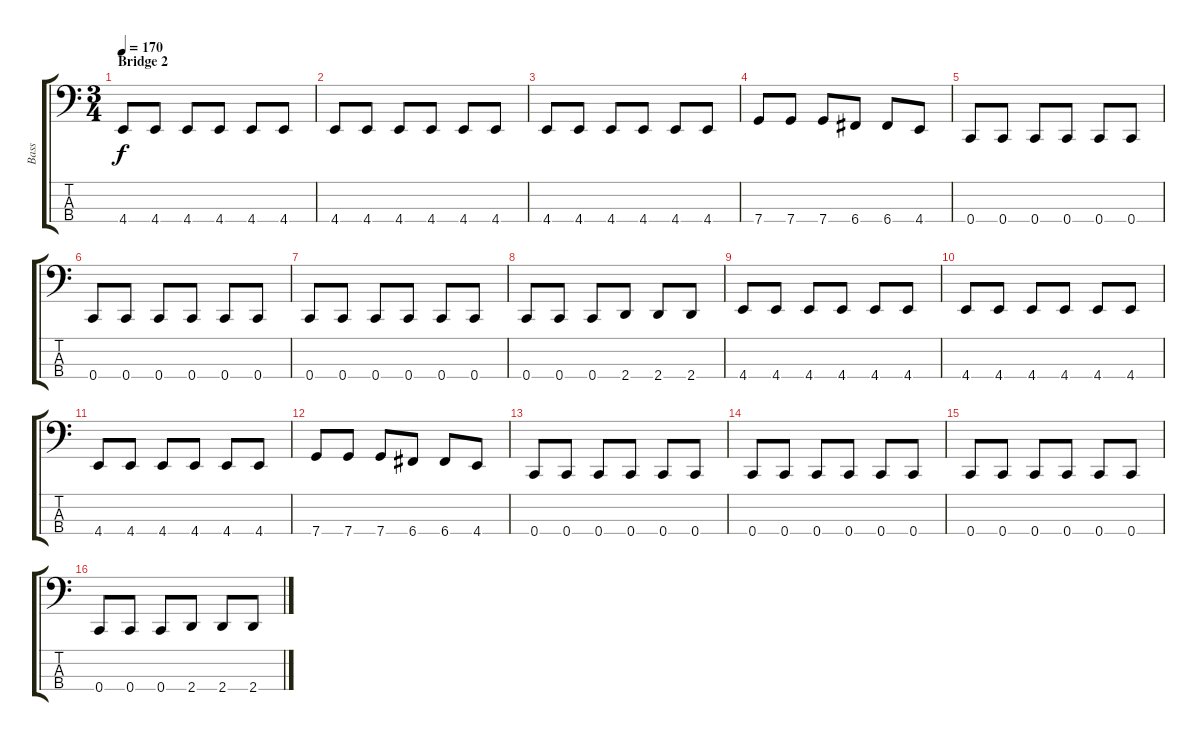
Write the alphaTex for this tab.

\track ("Bass" "Bass") {instrument electricbassfinger}
\staff {score tabs}
\tuning (F2 C2 G1 C1) {hide}
\ts (3 4)
\section ("" "Bridge 2")
\tempo 170
\clef f4
\ks c
4.4.8{dy f} 4.4.8 4.4.8 4.4.8 4.4.8 4.4.8 |
4.4.8 4.4.8 4.4.8 4.4.8 4.4.8 4.4.8 |
4.4.8 4.4.8 4.4.8 4.4.8 4.4.8 4.4.8 |
7.4.8 7.4.8 7.4.8 6.4.8 6.4.8 4.4.8 |
0.4.8 0.4.8 0.4.8 0.4.8 0.4.8 0.4.8 |
0.4.8 0.4.8 0.4.8 0.4.8 0.4.8 0.4.8 |
0.4.8 0.4.8 0.4.8 0.4.8 0.4.8 0.4.8 |
0.4.8 0.4.8 0.4.8 2.4.8 2.4.8 2.4.8 |
4.4.8 4.4.8 4.4.8 4.4.8 4.4.8 4.4.8 |
4.4.8 4.4.8 4.4.8 4.4.8 4.4.8 4.4.8 |
4.4.8 4.4.8 4.4.8 4.4.8 4.4.8 4.4.8 |
7.4.8 7.4.8 7.4.8 6.4.8 6.4.8 4.4.8 |
0.4.8 0.4.8 0.4.8 0.4.8 0.4.8 0.4.8 |
0.4.8 0.4.8 0.4.8 0.4.8 0.4.8 0.4.8 |
0.4.8 0.4.8 0.4.8 0.4.8 0.4.8 0.4.8 |
0.4.8 0.4.8 0.4.8 2.4.8 2.4.8 2.4.8
